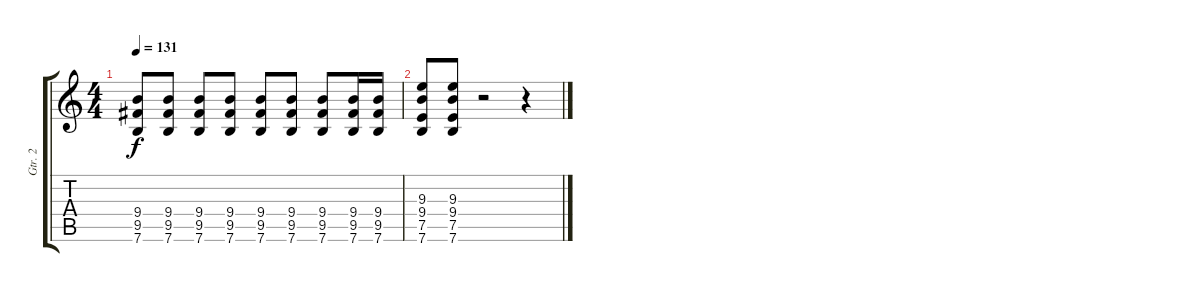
\track ("Gtr. 2" "Gtr. 2") {instrument distortionguitar}
\staff {score tabs}
\tuning (E4 B3 G3 D3 A2 E2) {hide}
\ts (4 4)
\tempo 131
\clef g2
\ks c
(9.4 9.5 7.6).8{dy f} (9.4 9.5 7.6).8 (9.4 9.5 7.6).8 (9.4 9.5 7.6).8 (9.4 9.5 7.6).8 (9.4 9.5 7.6).8 (9.4 9.5 7.6).8 (9.4 9.5 7.6).16 (9.4 9.5 7.6).16 |
(9.3 9.4 7.5 7.6).8 (9.3 9.4 7.5 7.6).8 r.2 r.4
